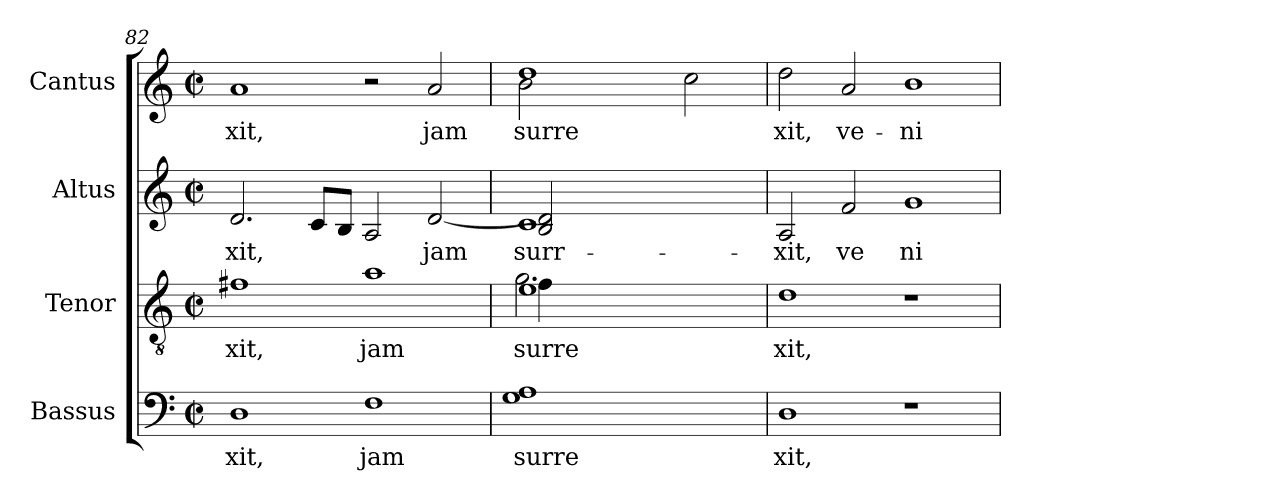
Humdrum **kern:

**kern	**text	**kern	**text	**kern	**text	**kern	**text
*part4	*part4	*part3	*part3	*part2	*part2	*part1	*part1
*staff4	*staff4	*staff3	*staff3	*staff2	*staff2	*staff1	*staff1
*I"Bassus	*	*I"Tenor	*	*I"Altus	*	*I"Cantus	*
*clefF4	*	*clefGv2	*	*clefG2	*	*clefG2	*
*k[]	*	*k[]	*	*k[]	*	*k[]	*
*C:	*	*C:	*	*C:	*	*C:	*
*M2/2	*	*M2/2	*	*M2/2	*	*M2/2	*
*met(c|)	*	*met(c|)	*	*met(c|)	*	*met(c|)	*
=82	=82	=82	=82	=82	=82	=82	=82
!	!LO:LY:b:cj	!	!LO:LY:b:cj	!	!LO:LY:b:cj	!	!LO:LY:b:cj
1D	xit,	1f#X	xit,	2.d/	-xit,	1a	xit,
!	!	!	!	!	!LO:LY:b:cj	!	!
.	.	.	.	8c/L	.	.	.
!	!	!	!	!	!LO:LY:b:cj	!	!
.	.	.	.	8B/J	.	.	.
!	!LO:LY:b:cj	!	!LO:LY:b:cj	!	!LO:LY:b:cj	!	!
1F	jam	1a	jam	2A/	.	2r	.
!	!	!	!	!	!LO:LY:b:cj	!	!LO:LY:b:cj
.	.	.	.	[<2d/	jam	2a/	jam
=83	=83	=83	=83	=83	=83	=83	=83
!	!LO:LY:b:cj	!	!LO:LY:b:cj	!	!LO:LY:b:cj	!	!LO:LY:b:cj
*	*	*^	*	*^	*	*^	*
*	*	*	*^	*	*	*	*	*	*	*
1G 1A	surre	1e	2.g\	4f\	surre	1c	2d/] 2B/	surr-	1dd	2b\	surre
.	.	.	.	2ryy	.	.	.	.	.	.	.
.	.	.	.	.	.	.	2ryy	.	.	1ryy	.
.	.	.	2ryy	2.ryy	.	.	.	.	.	.	.
!	!	!	!	!	!	!	!	!	!	!	!LO:LY:b:cj
2ryy	.	2ryy	.	.	.	2ryy	2ryy	.	2cc\	.	.
.	.	.	4ryy	.	.	.	.	.	.	.	.
*	*	*	*v	*v	*	*	*	*	*v	*v	*
*	*	*	*	*	*v	*v	*	*	*
!!LO:LB:g=z
=84	=84	=84	=84	=84	=84	=84	=84	=84
!	!LO:LY:b:cj	!	!	!LO:LY:b:cj	!	!LO:LY:b:cj	!	!LO:LY:b:cj
*	*	*v	*v	*	*	*	*	*
1D	xit,	1d	xit,	2A/	-xit,	2dd\	xit,
!	!	!	!	!	!LO:LY:b:cj	!	!LO:LY:b:cj
.	.	.	.	2f/	ve	2a/	ve-
!	!	!	!	!	!LO:LY:b:cj	!	!LO:LY:b:cj
1r	.	1r	.	1g	ni	1b	-ni-
=	=	=	=	=	=	=	=
*-	*-	*-	*-	*-	*-	*-	*-
